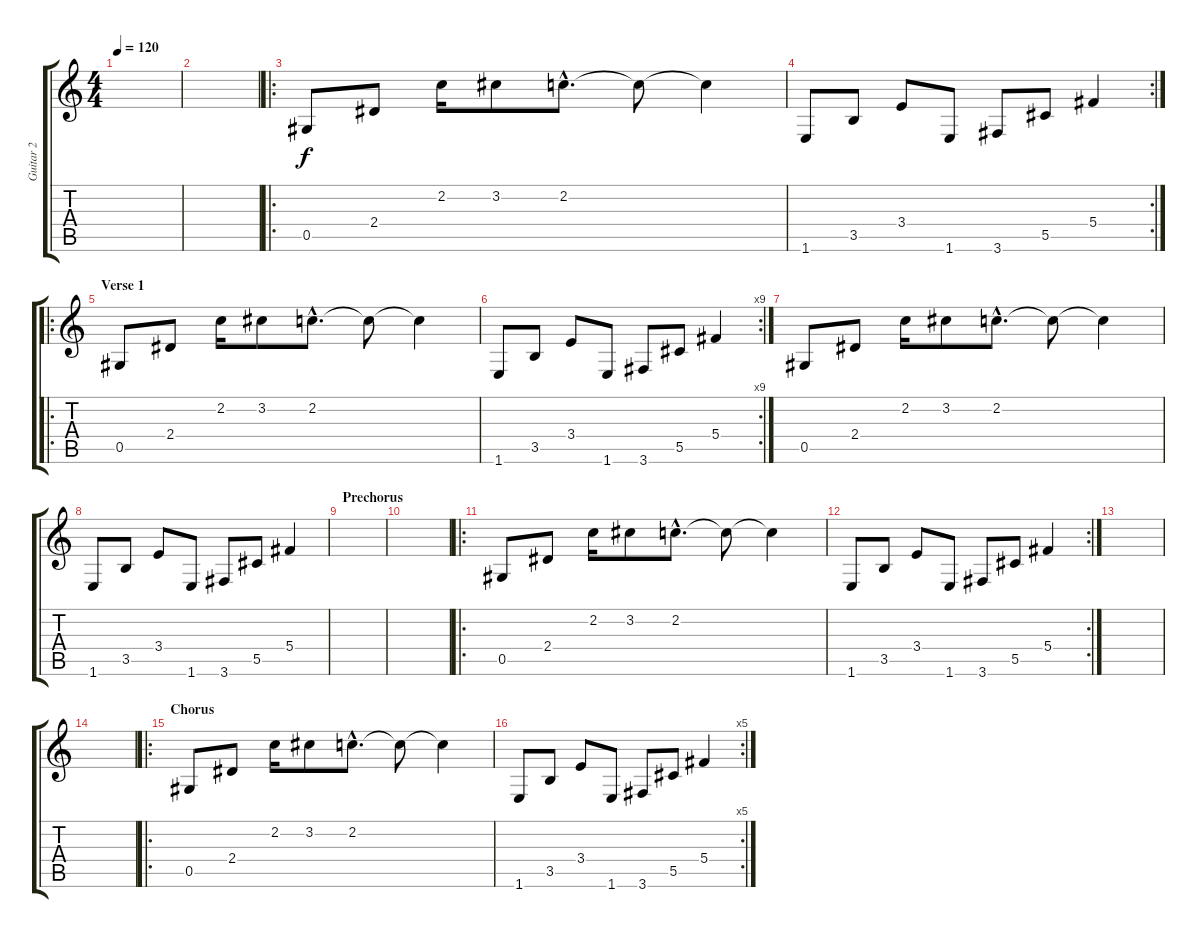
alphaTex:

\track ("Guitar 2" "Guitar 2") {instrument electricguitarclean}
\staff {score tabs}
\tuning (Eb4 Bb3 Gb3 Db3 Ab2 Eb2) {hide}
\ts (4 4)
\tempo 120
\clef g2
\ks c
|
|
\ro
0.5.8 2.4.8 2.2.16 3.2.8 2.2{hac}.8{d} 2.2{t}.8 2.2{t}.4 |
\rc 2
1.6.8 3.5.8 3.4.8 1.6.8 3.6.8 5.5.8 5.4.4 |
\ro
\section ("" "Verse 1")
0.5.8 2.4.8 2.2.16 3.2.8 2.2{hac}.8{d} 2.2{t}.8 2.2{t}.4 |
\rc 9
1.6.8 3.5.8 3.4.8 1.6.8 3.6.8 5.5.8 5.4.4 |
0.5.8 2.4.8 2.2.16 3.2.8 2.2{hac}.8{d} 2.2{t}.8 2.2{t}.4 |
1.6.8 3.5.8 3.4.8 1.6.8 3.6.8 5.5.8 5.4.4 |
\section ("" "Prechorus")
|
|
\ro
0.5.8 2.4.8 2.2.16 3.2.8 2.2{hac}.8{d} 2.2{t}.8 2.2{t}.4 |
\rc 2
1.6.8 3.5.8 3.4.8 1.6.8 3.6.8 5.5.8 5.4.4 |
|
|
\ro
\section ("" "Chorus")
0.5.8 2.4.8 2.2.16 3.2.8 2.2{hac}.8{d} 2.2{t}.8 2.2{t}.4 |
\rc 5
1.6.8 3.5.8 3.4.8 1.6.8 3.6.8 5.5.8 5.4.4
